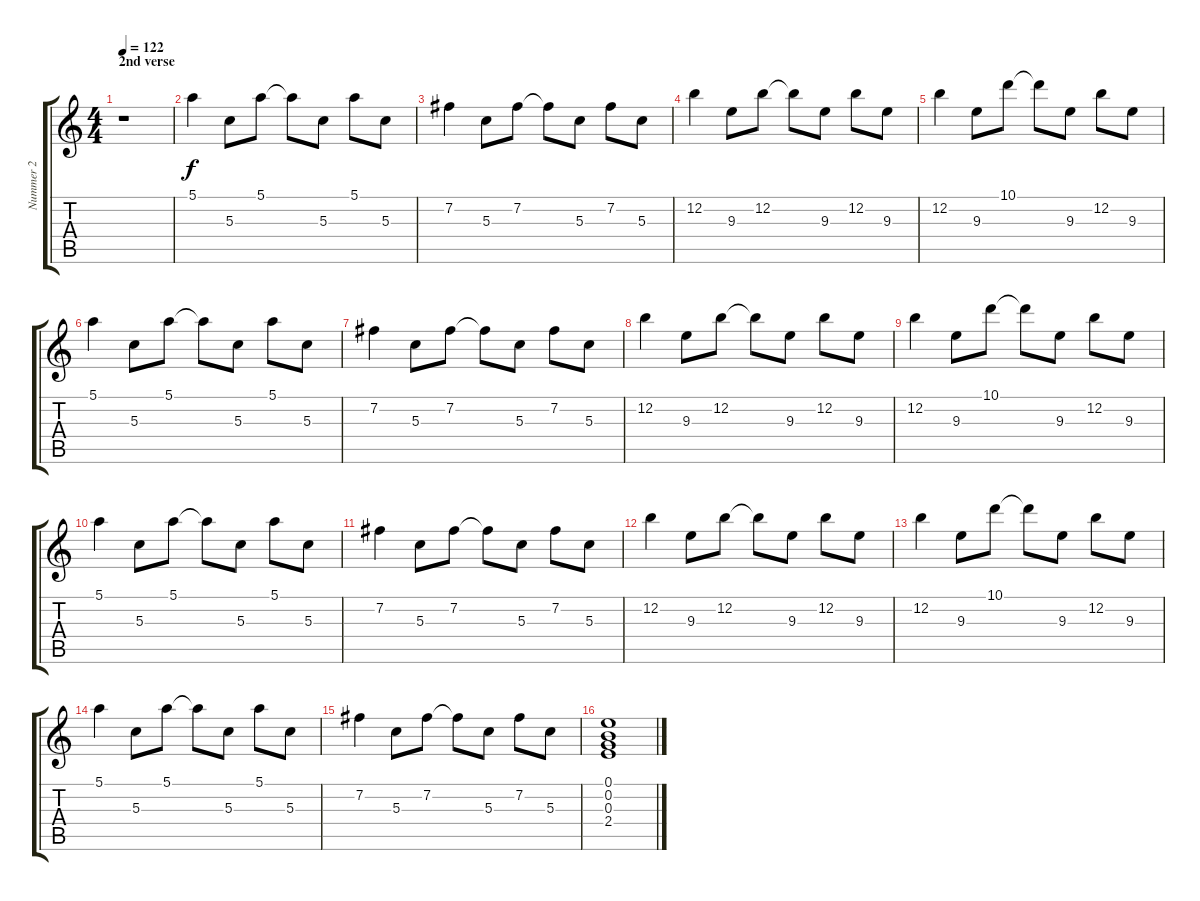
\track ("Nummer 2" "Nummer 2") {instrument electricguitarclean}
\staff {score tabs}
\tuning (E4 B3 G3 D3 A2 E2) {hide}
\ts (4 4)
\section ("" "2nd verse")
\tempo 122
\clef g2
\ks c
r.1{dy f} |
5.1.4 5.3.8 5.1.8 5.1{t}.8 5.3.8 5.1.8 5.3.8 |
7.2.4 5.3.8 7.2.8 7.2{t}.8 5.3.8 7.2.8 5.3.8 |
12.2.4 9.3.8 12.2.8 12.2{t}.8 9.3.8 12.2.8 9.3.8 |
12.2.4 9.3.8 10.1.8 10.1{t}.8 9.3.8 12.2.8 9.3.8 |
5.1.4 5.3.8 5.1.8 5.1{t}.8 5.3.8 5.1.8 5.3.8 |
7.2.4 5.3.8 7.2.8 7.2{t}.8 5.3.8 7.2.8 5.3.8 |
12.2.4 9.3.8 12.2.8 12.2{t}.8 9.3.8 12.2.8 9.3.8 |
12.2.4 9.3.8 10.1.8 10.1{t}.8 9.3.8 12.2.8 9.3.8 |
5.1.4 5.3.8 5.1.8 5.1{t}.8 5.3.8 5.1.8 5.3.8 |
7.2.4 5.3.8 7.2.8 7.2{t}.8 5.3.8 7.2.8 5.3.8 |
12.2.4 9.3.8 12.2.8 12.2{t}.8 9.3.8 12.2.8 9.3.8 |
12.2.4 9.3.8 10.1.8 10.1{t}.8 9.3.8 12.2.8 9.3.8 |
5.1.4 5.3.8 5.1.8 5.1{t}.8 5.3.8 5.1.8 5.3.8 |
7.2.4 5.3.8 7.2.8 7.2{t}.8 5.3.8 7.2.8 5.3.8 |
(0.1 0.2 0.3 2.4).1
